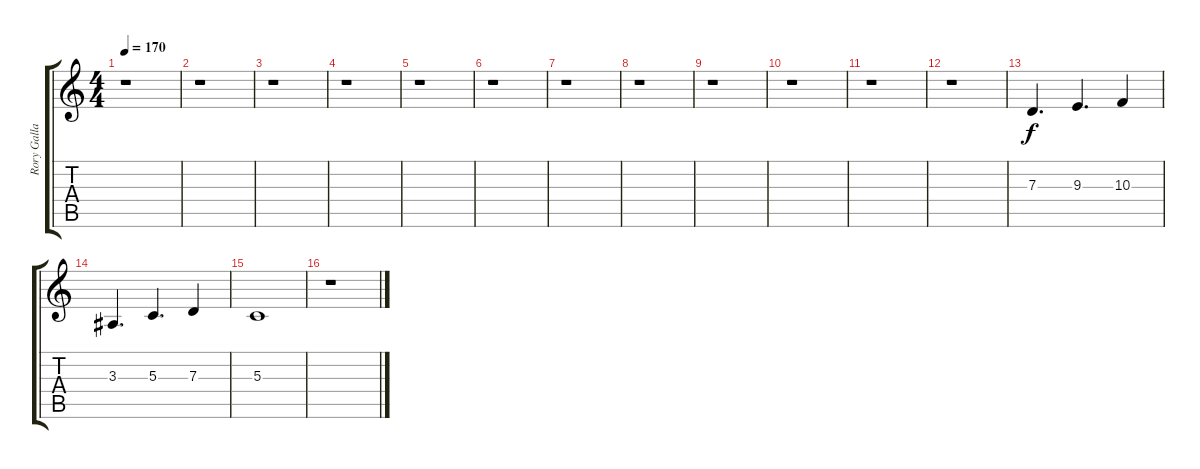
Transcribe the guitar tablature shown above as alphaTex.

\track ("Rory Gallagher" "Rory Galla") {instrument cello}
\staff {score tabs}
\tuning (E4 B3 G3 D3 A2 E2) {hide}
\ts (4 4)
\tempo 170
\clef g2
\ks c
r.1{dy f} |
r.1 |
r.1 |
r.1 |
r.1 |
r.1 |
r.1 |
r.1 |
r.1 |
r.1 |
r.1 |
r.1 |
7.3.4{d} 9.3.4{d} 10.3.4 |
3.3.4{d} 5.3.4{d} 7.3.4 |
5.3.1 |
r.1
